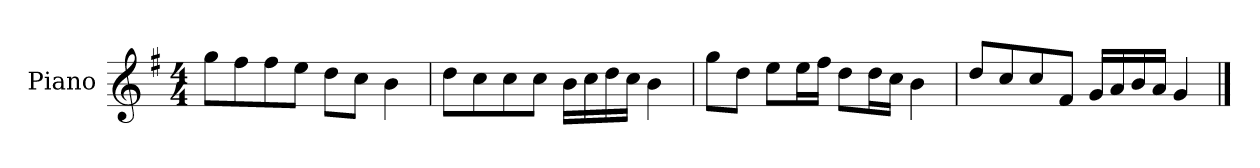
**kern
*part1
*staff1
*I"Piano
*I'P-no
*clefG2
*k[f#]
*M4/4
*MM90
=1
8gg\L
8ff#\
8ff#\
8ee\J
8dd\L
8cc\J
4b\
=2
8dd\L
8cc\
8cc\
8cc\J
16b\LL
16cc\
16dd\
16cc\JJ
4b\
=3
8gg\L
8dd\J
8ee\L
16ee\L
16ff#\JJ
8dd\L
16dd\L
16cc\JJ
4b\
=4
8dd/L
8cc/
8cc/
8f#/J
16g/LL
16a/
16b/
16a/JJ
4g/
==
*-
